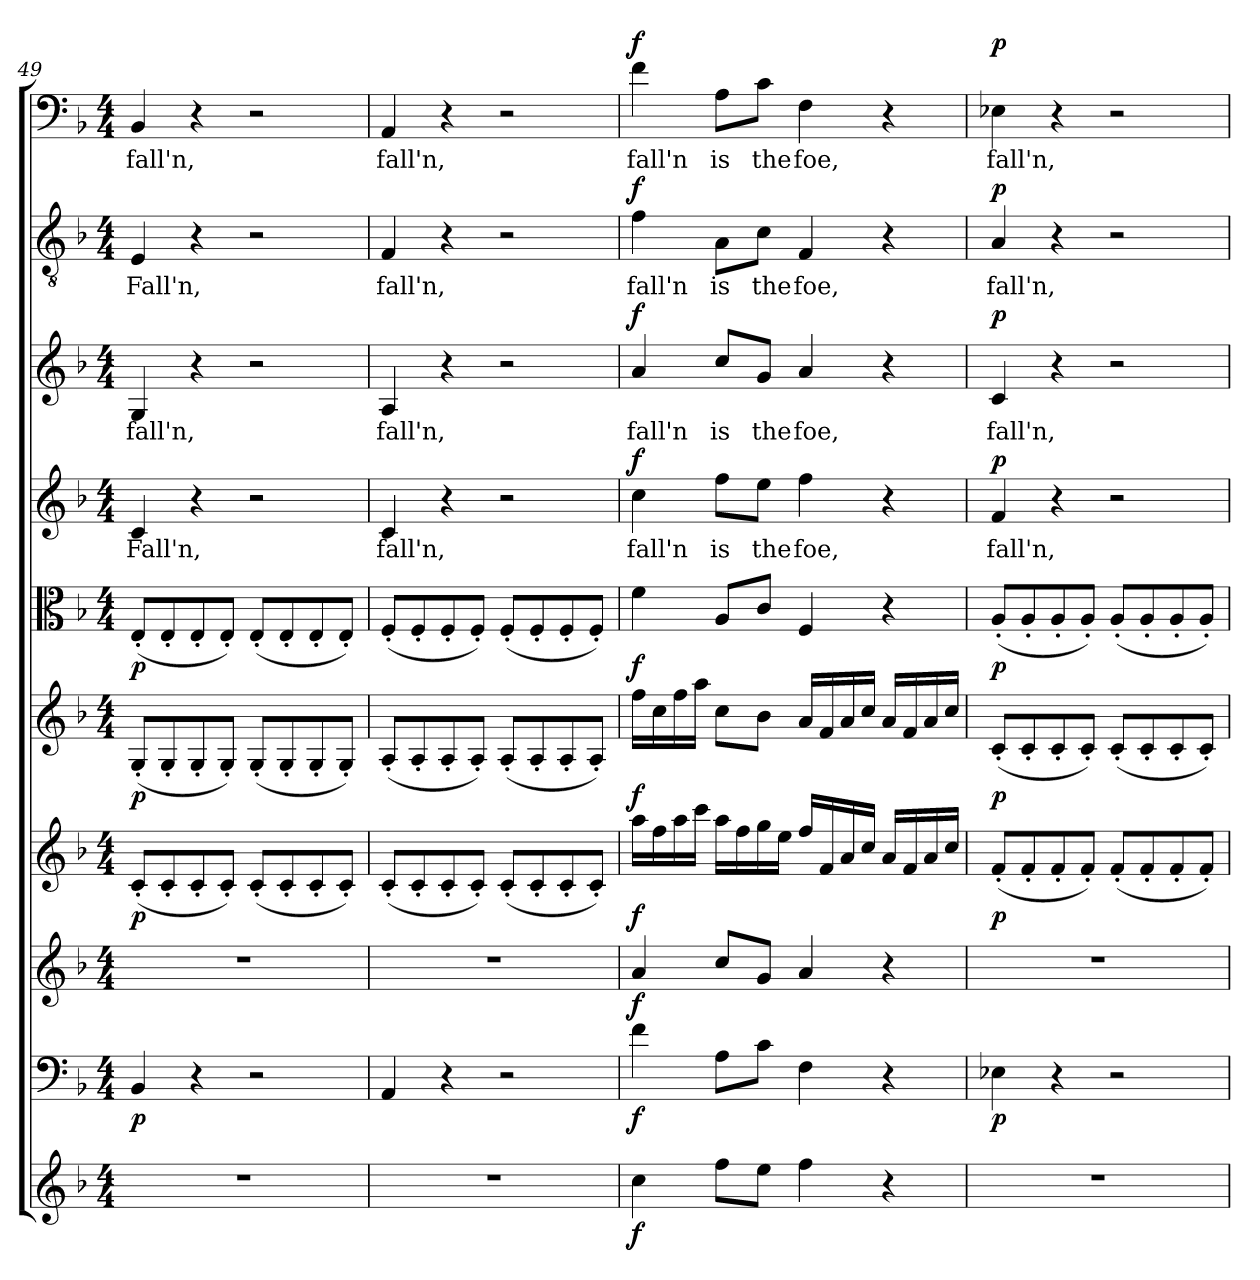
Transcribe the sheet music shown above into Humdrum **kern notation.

**kern	**dynam	**kern	**dynam	**kern	**dynam	**kern	**dynam	**kern	**dynam	**kern	**dynam	**kern	**text	**dynam	**kern	**text	**dynam	**kern	**text	**dynam	**kern	**text	**dynam
*part10	*part10	*part9	*part9	*part8	*part8	*part7	*part7	*part6	*part6	*part5	*part5	*part4	*part4	*part4	*part3	*part3	*part3	*part2	*part2	*part2	*part1	*part1	*part1
*staff10	*staff10	*staff9	*staff9	*staff8	*staff8	*staff7	*staff7	*staff6	*staff6	*staff5	*staff5	*staff4	*staff4	*staff4	*staff3	*staff3	*staff3	*staff2	*staff2	*staff2	*staff1	*staff1	*staff1
*clefG2	*	*clefF4	*	*clefG2	*	*clefG2	*	*clefG2	*	*clefC3	*	*clefG2	*	*	*clefG2	*	*	*clefGv2	*	*	*clefF4	*	*
*k[b-]	*	*k[b-]	*	*k[b-]	*	*k[b-]	*	*k[b-]	*	*k[b-]	*	*k[b-]	*	*	*k[b-]	*	*	*k[b-]	*	*	*k[b-]	*	*
*d:	*	*d:	*	*d:	*	*d:	*	*d:	*	*d:	*	*d:	*	*	*d:	*	*	*d:	*	*	*d:	*	*
*M4/4	*	*M4/4	*	*M4/4	*	*M4/4	*	*M4/4	*	*M4/4	*	*M4/4	*	*	*M4/4	*	*	*M4/4	*	*	*M4/4	*	*
=49	=49	=49	=49	=49	=49	=49	=49	=49	=49	=49	=49	=49	=49	=49	=49	=49	=49	=49	=49	=49	=49	=49	=49
1r	.	4BB-/	p	1r	.	(8c'/L	p	(8G'/L	p	(8E'/L	p	4c/	Fall'n,	.	4G/	fall'n,	.	4E/	Fall'n,	.	4BB-/	fall'n,	.
.	.	.	.	.	.	8c'/	.	8G'/	.	8E'/	.	.	.	.	.	.	.	.	.	.	.	.	.
.	.	4r	.	.	.	8c'/	.	8G'/	.	8E'/	.	4r	.	.	4r	.	.	4r	.	.	4r	.	.
.	.	.	.	.	.	8c'/J)	.	8G'/J)	.	8E'/J)	.	.	.	.	.	.	.	.	.	.	.	.	.
.	.	2r	.	.	.	(8c'/L	.	(8G'/L	.	(8E'/L	.	2r	.	.	2r	.	.	2r	.	.	2r	.	.
.	.	.	.	.	.	8c'/	.	8G'/	.	8E'/	.	.	.	.	.	.	.	.	.	.	.	.	.
.	.	.	.	.	.	8c'/	.	8G'/	.	8E'/	.	.	.	.	.	.	.	.	.	.	.	.	.
.	.	.	.	.	.	8c'/J)	.	8G'/J)	.	8E'/J)	.	.	.	.	.	.	.	.	.	.	.	.	.
=50	=50	=50	=50	=50	=50	=50	=50	=50	=50	=50	=50	=50	=50	=50	=50	=50	=50	=50	=50	=50	=50	=50	=50
1r	.	4AA/	.	1r	.	(8c'/L	.	(8A'/L	.	(8F'/L	.	4c/	fall'n,	.	4A/	fall'n,	.	4F/	fall'n,	.	4AA/	fall'n,	.
.	.	.	.	.	.	8c'/	.	8A'/	.	8F'/	.	.	.	.	.	.	.	.	.	.	.	.	.
.	.	4r	.	.	.	8c'/	.	8A'/	.	8F'/	.	4r	.	.	4r	.	.	4r	.	.	4r	.	.
.	.	.	.	.	.	8c'/J)	.	8A'/J)	.	8F'/J)	.	.	.	.	.	.	.	.	.	.	.	.	.
.	.	2r	.	.	.	(8c'/L	.	(8A'/L	.	(8F'/L	.	2r	.	.	2r	.	.	2r	.	.	2r	.	.
.	.	.	.	.	.	8c'/	.	8A'/	.	8F'/	.	.	.	.	.	.	.	.	.	.	.	.	.
.	.	.	.	.	.	8c'/	.	8A'/	.	8F'/	.	.	.	.	.	.	.	.	.	.	.	.	.
.	.	.	.	.	.	8c'/J)	.	8A'/J)	.	8F'/J)	.	.	.	.	.	.	.	.	.	.	.	.	.
=51	=51	=51	=51	=51	=51	=51	=51	=51	=51	=51	=51	=51	=51	=51	=51	=51	=51	=51	=51	=51	=51	=51	=51
!	!	!	!	!	!	!	!	!	!	!	!	!	!	!LO:DY:a	!	!	!LO:DY:a	!	!	!LO:DY:a	!	!	!LO:DY:a
4cc\	f	4f\	f	4a/	f	16aa\LL	f	16ff\LL	f	4f\	f	4cc\	fall'n	f	4a/	fall'n	f	4f\	fall'n	f	4f\	fall'n	f
.	.	.	.	.	.	16ff\	.	16cc\	.	.	.	.	.	.	.	.	.	.	.	.	.	.	.
.	.	.	.	.	.	16aa\	.	16ff\	.	.	.	.	.	.	.	.	.	.	.	.	.	.	.
.	.	.	.	.	.	16ccc\JJ	.	16aa\JJ	.	.	.	.	.	.	.	.	.	.	.	.	.	.	.
8ff\L	.	8A\L	.	8cc/L	.	16aa\LL	.	8cc\L	.	8A/L	.	8ff\L	is	.	8cc/L	is	.	8A\L	is	.	8A\L	is	.
.	.	.	.	.	.	16ff\	.	.	.	.	.	.	.	.	.	.	.	.	.	.	.	.	.
8ee\J	.	8c\J	.	8g/J	.	16gg\	.	8b-\J	.	8c/J	.	8ee\J	the	.	8g/J	the	.	8c\J	the	.	8c\J	the	.
.	.	.	.	.	.	16ee\JJ	.	.	.	.	.	.	.	.	.	.	.	.	.	.	.	.	.
4ff\	.	4F\	.	4a/	.	16ff/LL	.	16a/LL	.	4F/	.	4ff\	foe,	.	4a/	foe,	.	4F/	foe,	.	4F\	foe,	.
.	.	.	.	.	.	16f/	.	16f/	.	.	.	.	.	.	.	.	.	.	.	.	.	.	.
.	.	.	.	.	.	16a/	.	16a/	.	.	.	.	.	.	.	.	.	.	.	.	.	.	.
.	.	.	.	.	.	16cc/JJ	.	16cc/JJ	.	.	.	.	.	.	.	.	.	.	.	.	.	.	.
4r	.	4r	.	4r	.	16a/LL	.	16a/LL	.	4r	.	4r	.	.	4r	.	.	4r	.	.	4r	.	.
.	.	.	.	.	.	16f/	.	16f/	.	.	.	.	.	.	.	.	.	.	.	.	.	.	.
.	.	.	.	.	.	16a/	.	16a/	.	.	.	.	.	.	.	.	.	.	.	.	.	.	.
.	.	.	.	.	.	16cc/JJ	.	16cc/JJ	.	.	.	.	.	.	.	.	.	.	.	.	.	.	.
=52	=52	=52	=52	=52	=52	=52	=52	=52	=52	=52	=52	=52	=52	=52	=52	=52	=52	=52	=52	=52	=52	=52	=52
!	!	!	!	!	!	!	!	!	!	!	!	!	!	!LO:DY:a	!	!	!LO:DY:a	!	!	!LO:DY:a	!	!	!LO:DY:a
1r	.	4E-X\	p	1r	.	(8f'/L	p	(8c'/L	p	(8A'/L	p	4f/	fall'n,	p	4c/	fall'n,	p	4A/	fall'n,	p	4E-X\	fall'n,	p
.	.	.	.	.	.	8f'/	.	8c'/	.	8A'/	.	.	.	.	.	.	.	.	.	.	.	.	.
.	.	4r	.	.	.	8f'/	.	8c'/	.	8A'/	.	4r	.	.	4r	.	.	4r	.	.	4r	.	.
.	.	.	.	.	.	8f'/J)	.	8c'/J)	.	8A'/J)	.	.	.	.	.	.	.	.	.	.	.	.	.
.	.	2r	.	.	.	(8f'/L	.	(8c'/L	.	(8A'/L	.	2r	.	.	2r	.	.	2r	.	.	2r	.	.
.	.	.	.	.	.	8f'/	.	8c'/	.	8A'/	.	.	.	.	.	.	.	.	.	.	.	.	.
.	.	.	.	.	.	8f'/	.	8c'/	.	8A'/	.	.	.	.	.	.	.	.	.	.	.	.	.
.	.	.	.	.	.	8f'/J)	.	8c'/J)	.	8A'/J)	.	.	.	.	.	.	.	.	.	.	.	.	.
=	=	=	=	=	=	=	=	=	=	=	=	=	=	=	=	=	=	=	=	=	=	=	=
*-	*-	*-	*-	*-	*-	*-	*-	*-	*-	*-	*-	*-	*-	*-	*-	*-	*-	*-	*-	*-	*-	*-	*-
